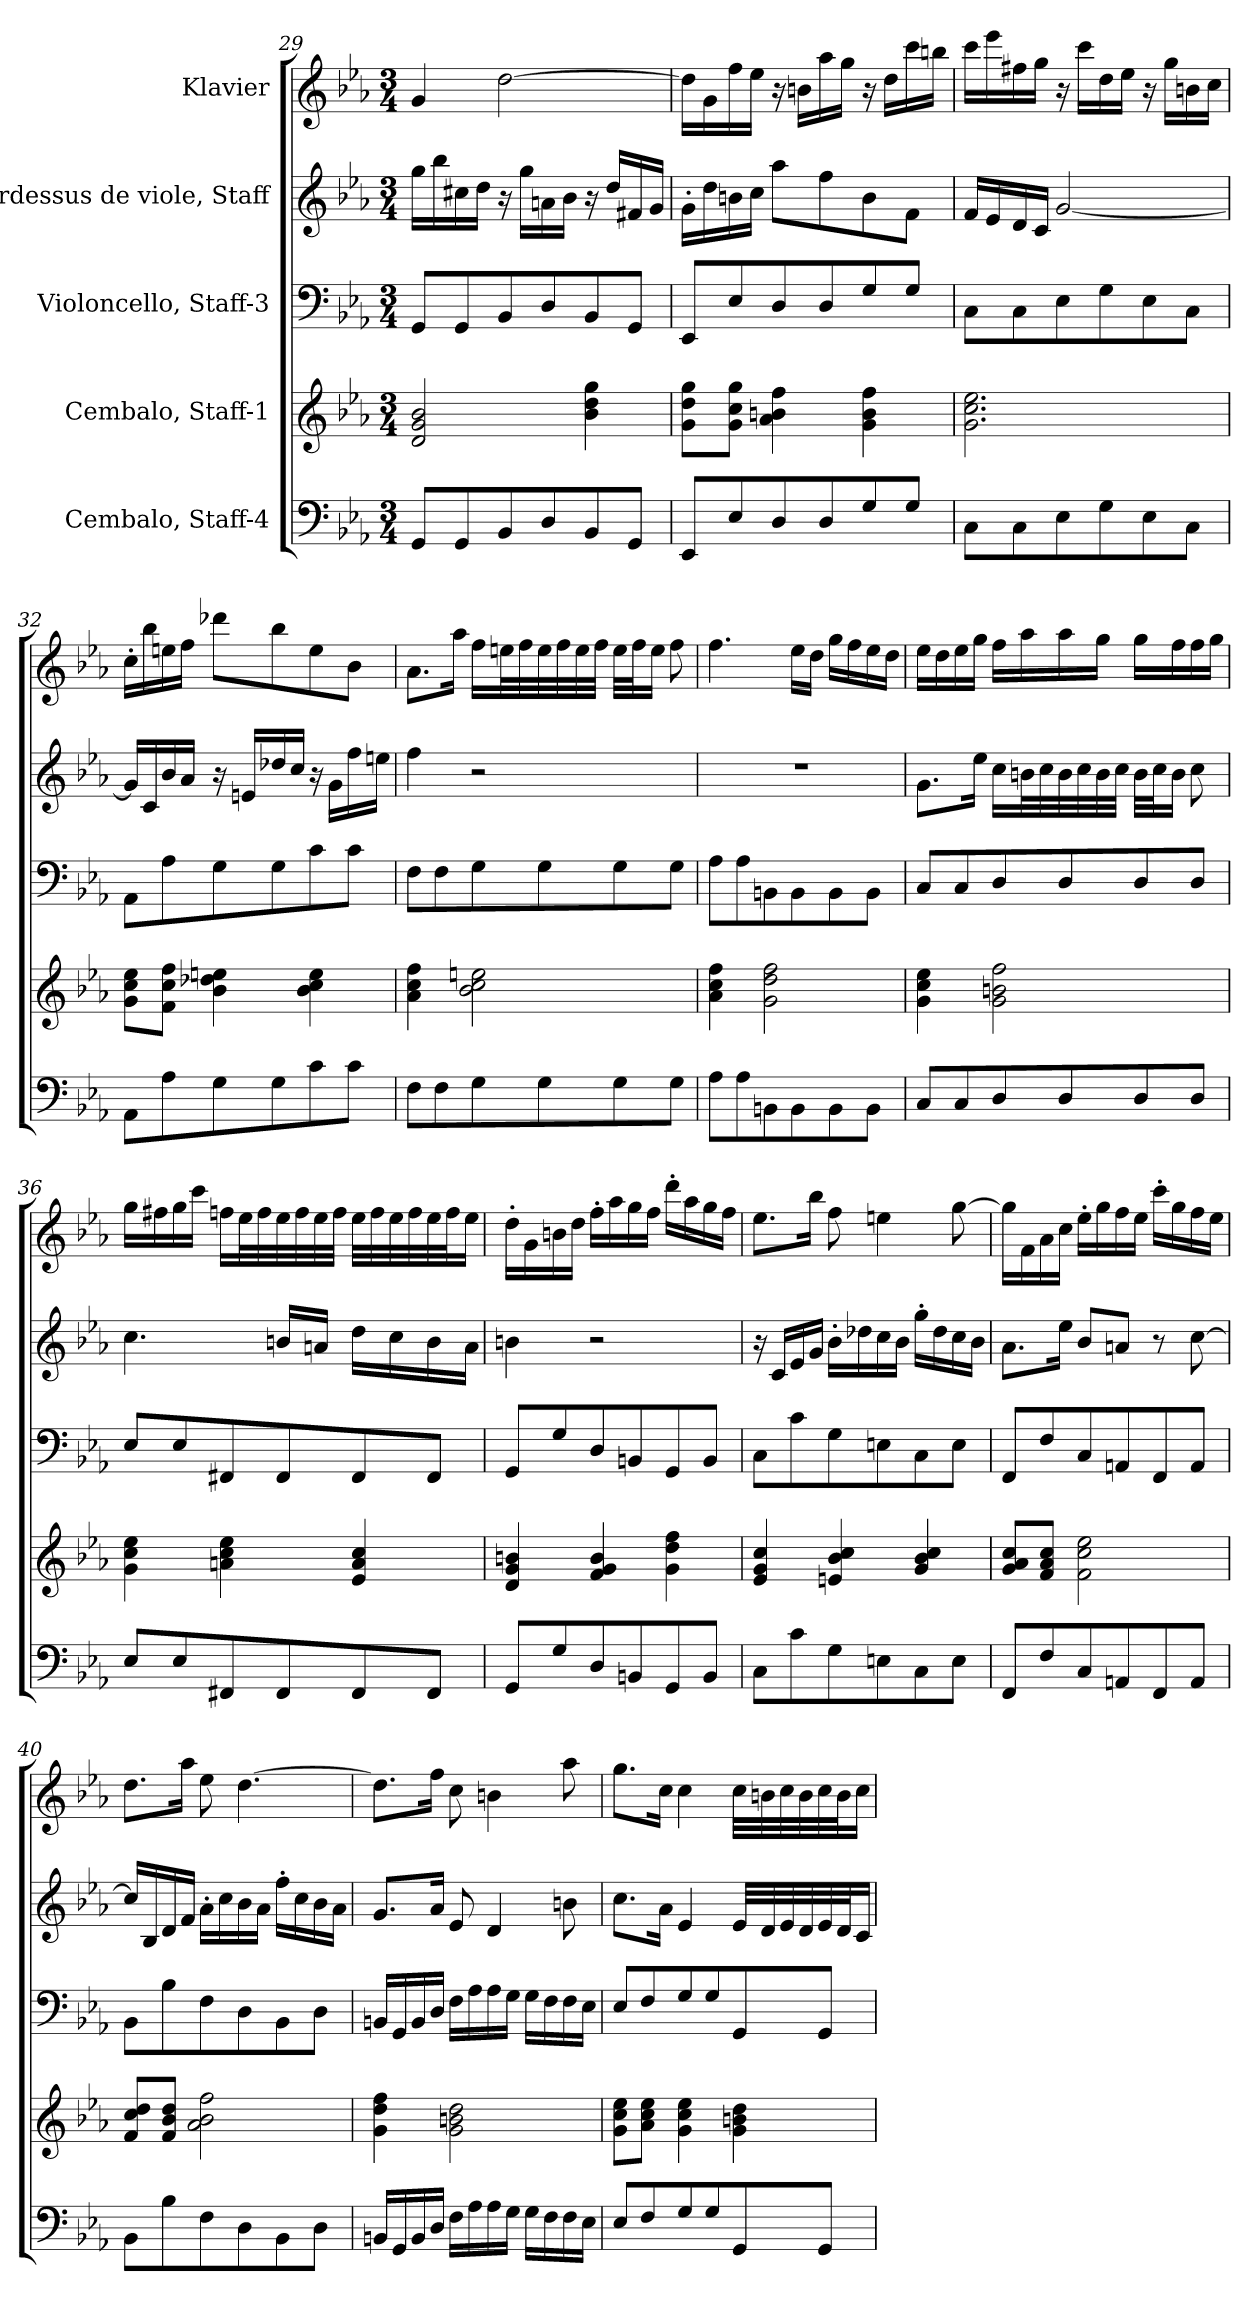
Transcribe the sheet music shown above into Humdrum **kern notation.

**kern	**kern	**kern	**kern	**kern
*part5	*part4	*part3	*part2	*part1
*staff5	*staff4	*staff3	*staff2	*staff1
*I"Cembalo, Staff-4	*I"Cembalo, Staff-1	*I"Violoncello, Staff-3	*I"Pardessus de viole, Staff	*I"Klavier
!!LO:LB:g=z
*clefF4	*clefG2	*clefF4	*clefG2	*clefG2
*ITrd7c12	*	*	*	*
*k[b-e-a-]	*k[b-e-a-]	*k[b-e-a-]	*k[b-e-a-]	*k[b-e-a-]
*M3/4	*M3/4	*M3/4	*M3/4	*M3/4
=29	=29	=29	=29	=29
8GGG/L	2d/ 2g/ 2b-/	8GG/L	16gg\LL	4g/
.	.	.	16bb-\	.
8GGG/	.	8GG/	16cc#X\	.
.	.	.	16dd\JJ	.
8BBB-/	.	8BB-/	16r	[2dd\
.	.	.	16gg\LL	.
8DD/	.	8D/	16an\	.
.	.	.	16b-\JJ	.
8BBB-/	4b-\ 4dd\ 4gg\	8BB-/	16r	.
.	.	.	16dd/LL	.
8GGG/J	.	8GG/J	16f#X/	.
.	.	.	16g/JJ	.
=30	=30	=30	=30	=30
8EEE-/L	8g\ 8dd\ 8gg\L	8EE-/L	16g'\LL	16dd\LL]
.	.	.	16dd\	16g\
8EE-/	8g\ 8cc\ 8gg\J	8E-/	16bn\	16ff\
.	.	.	16cc\JJ	16ee-\JJ
8DD/	4a-\ 4bn\ 4ff\	8D/	8aa-\L	16r
.	.	.	.	16bn\LL
8DD/	.	8D/	8ff\	16aa-\
.	.	.	.	16gg\JJ
8GG/	4g\ 4b\ 4ff\	8G/	8b\	16r
.	.	.	.	16dd\LL
8GG/J	.	8G/J	8f\J	16ccc\
.	.	.	.	16bbn\JJ
=31	=31	=31	=31	=31
8CC\L	2.g\ 2.cc\ 2.ee-\	8C\L	16f/LL	16ccc\LL
.	.	.	16e-/	16eee-\
8CC\	.	8C\	16d/	16ff#X\
.	.	.	16c/JJ	16gg\JJ
8EE-\	.	8E-\	[2g/	16r
.	.	.	.	16ccc\LL
8GG\	.	8G\	.	16dd\
.	.	.	.	16ee-\JJ
8EE-\	.	8E-\	.	16r
.	.	.	.	16gg\LL
8CC\J	.	8C\J	.	16bn\
.	.	.	.	16cc\JJ
!!LO:PB:g=z
=32	=32	=32	=32	=32
8AAA-\L	8g\ 8cc\ 8ee-\L	8AA-\L	16g/LL]	16cc'\LL
.	.	.	16c/	16bb-\
8AA-\	8f\ 8cc\ 8ff\J	8A-\	16b-/	16een\
.	.	.	16a-/JJ	16ff\JJ
8GG\	4b-\ 4dd-X\ 4een\	8G\	16r	8ddd-X\L
.	.	.	16en/LL	.
8GG\	.	8G\	16dd-X/	8bb-\
.	.	.	16cc/JJ	.
8C\	4b-\ 4cc\ 4ee\	8c\	16r	8ee\
.	.	.	16g\LL	.
8C\J	.	8c\J	16ff\	8b-\J
.	.	.	16een\JJ	.
=33	=33	=33	=33	=33
8FF\L	4a-\ 4cc\ 4ff\	8F\L	4ff\	8.a-\L
8FF\	.	8F\	.	.
.	.	.	.	16aa-\Jk
8GG\	2b-\ 2cc\ 2een\	8G\	2r	16ff\LL
.	.	.	.	32een\L
.	.	.	.	32ff\
8GG\	.	8G\	.	32ee\
.	.	.	.	32ff\
.	.	.	.	32ee\
.	.	.	.	32ff\JJJ
8GG\	.	8G\	.	32ee\LLL
.	.	.	.	32ff\J
.	.	.	.	16ee\JJ
8GG\J	.	8G\J	.	8ff\
=34	=34	=34	=34	=34
8AA-\L	4a-\ 4cc\ 4ff\	8A-\L	2.r	4.ff\
8AA-\	.	8A-\	.	.
8BBBn\	2g\ 2dd\ 2ff\	8BBn\	.	.
8BBB\	.	8BB\	.	16ee-\LL
.	.	.	.	16dd\JJ
8BBB\	.	8BB\	.	16gg\LL
.	.	.	.	16ff\
8BBB\J	.	8BB\J	.	16ee-\
.	.	.	.	16dd\JJ
!!LO:LB:g=z
=35	=35	=35	=35	=35
8CC/L	4g\ 4cc\ 4ee-\	8C/L	8.g\L	16ee-\LL
.	.	.	.	16dd\
8CC/	.	8C/	.	16ee-\
.	.	.	16ee-\Jk	16gg\JJ
8DD/	2g\ 2bn\ 2ff\	8D/	16cc\LL	16ff\LL
.	.	.	32bn\L	16aa-\
.	.	.	32cc\	.
8DD/	.	8D/	32b\	16aa-\
.	.	.	32cc\	.
.	.	.	32b\	16gg\JJ
.	.	.	32cc\JJJ	.
8DD/	.	8D/	32b\LLL	16gg\LL
.	.	.	32cc\J	.
.	.	.	16b\JJ	16ff\
8DD/J	.	8D/J	8cc\	16ff\
.	.	.	.	16gg\JJ
=36	=36	=36	=36	=36
8EE-/L	4g\ 4cc\ 4ee-\	8E-/L	4.cc\	16gg\LL
.	.	.	.	16ff#X\
8EE-/	.	8E-/	.	16gg\
.	.	.	.	16ccc\JJ
8FFF#X/	4an\ 4cc\ 4ee-\	8FF#X/	.	16ffn\LL
.	.	.	.	32ee-\L
.	.	.	.	32ff\
8FFF#/	.	8FF#/	16bn/LL	32ee-\
.	.	.	.	32ff\
.	.	.	16an/JJ	32ee-\
.	.	.	.	32ff\JJJ
8FFF#/	4e-/ 4a/ 4cc/	8FF#/	16dd\LL	32ee-\LLL
.	.	.	.	32ff\
.	.	.	16cc\	32ee-\
.	.	.	.	32ff\
8FFF#/J	.	8FF#/J	16b\	32ee-\
.	.	.	.	32ff\J
.	.	.	16a\JJ	16ee-\JJ
!!LO:PB:g=z
=37	=37	=37	=37	=37
8GGG/L	4d/ 4g/ 4bn/	8GG/L	4bn\	16dd'\LL
.	.	.	.	16g\
8GG/	.	8G/	.	16bn\
.	.	.	.	16dd\JJ
8DD/	4f/ 4g/ 4b/	8D/	2r	16ff'\LL
.	.	.	.	16aa-\
8BBBn/	.	8BBn/	.	16gg\
.	.	.	.	16ff\JJ
8GGG/	4g\ 4dd\ 4ff\	8GG/	.	16ddd'\LL
.	.	.	.	16aa-\
8BBB/J	.	8BB/J	.	16gg\
.	.	.	.	16ff\JJ
=38	=38	=38	=38	=38
8CC\L	4e-/ 4g/ 4cc/	8C\L	16r	8.ee-\L
.	.	.	16c/LL	.
8C\	.	8c\	16e-/	.
.	.	.	16g/JJ	16bb-\Jk
8GG\	4en/ 4b-/ 4cc/	8G\	16b-'\LL	8ff\
.	.	.	16dd-X\	.
8EEn\	.	8En\	16cc\	4een\
.	.	.	16b-\JJ	.
8CC\	4g/ 4b-/ 4cc/	8C\	16gg'\LL	.
.	.	.	16dd-\	.
8EE\J	.	8E\J	16cc\	[8gg\
.	.	.	16b-\JJ	.
=39	=39	=39	=39	=39
8FFF/L	8g/ 8a-/ 8cc/L	8FF/L	8.a-\L	16gg\LL]
.	.	.	.	16f\
8FF/	8f/ 8a-/ 8cc/J	8F/	.	16a-\
.	.	.	16ee-\Jk	16cc\JJ
8CC/	2f\ 2cc\ 2ee-\	8C/	8b-/L	16ee-'\LL
.	.	.	.	16gg\
8AAAn/	.	8AAn/	8an/J	16ff\
.	.	.	.	16ee-\JJ
8FFF/	.	8FF/	8r	16ccc'\LL
.	.	.	.	16gg\
8AAA/J	.	8AA/J	[8cc\	16ff\
.	.	.	.	16ee-\JJ
!!LO:LB:g=z
=40	=40	=40	=40	=40
8BBB-\L	8f/ 8cc/ 8dd/L	8BB-\L	16cc/LL]	8.dd\L
.	.	.	16B-/	.
8BB-\	8f/ 8b-/ 8dd/J	8B-\	16d/	.
.	.	.	16f/JJ	16aa-\Jk
8FF\	2a-\ 2b-\ 2ff\	8F\	16a-'\LL	8ee-\
.	.	.	16cc\	.
8DD\	.	8D\	16b-\	[4.dd\
.	.	.	16a-\JJ	.
8BBB-\	.	8BB-\	16ff'\LL	.
.	.	.	16cc\	.
8DD\J	.	8D\J	16b-\	.
.	.	.	16a-\JJ	.
=41	=41	=41	=41	=41
16BBBn/LL	4g\ 4dd\ 4ff\	16BBn/LL	8.g/L	8.dd\L]
16GGG/	.	16GG/	.	.
16BBB/	.	16BB/	.	.
16DD/JJ	.	16D/JJ	16a-/Jk	16ff\Jk
16FF\LL	2g\ 2bn\ 2dd\	16F\LL	8e-/	8cc\
16AA-\	.	16A-\	.	.
16AA-\	.	16A-\	4d/	4bn\
16GG\JJ	.	16G\JJ	.	.
16GG\LL	.	16G\LL	.	.
16FF\	.	16F\	.	.
16FF\	.	16F\	8bn\	8aa-\
16EE-\JJ	.	16E-\JJ	.	.
=42	=42	=42	=42	=42
8EE-/L	8g\ 8cc\ 8ee-\L	8E-/L	8.cc\L	8.gg\L
8FF/	8a-\ 8cc\ 8ee-\J	8F/	.	.
.	.	.	16a-\Jk	16cc\Jk
8GG/	4g\ 4cc\ 4ee-\	8G/	4e-/	4cc\
8GG/	.	8G/	.	.
8GGG/	4g\ 4bn\ 4dd\	8GG/	32e-/LLL	32cc\LLL
.	.	.	32d/	32bn\
.	.	.	32e-/	32cc\
.	.	.	32d/	32b\
8GGG/J	.	8GG/J	32e-/	32cc\
.	.	.	32d/J	32b\J
.	.	.	16c/JJ	16cc\JJ
=	=	=	=	=
*-	*-	*-	*-	*-
